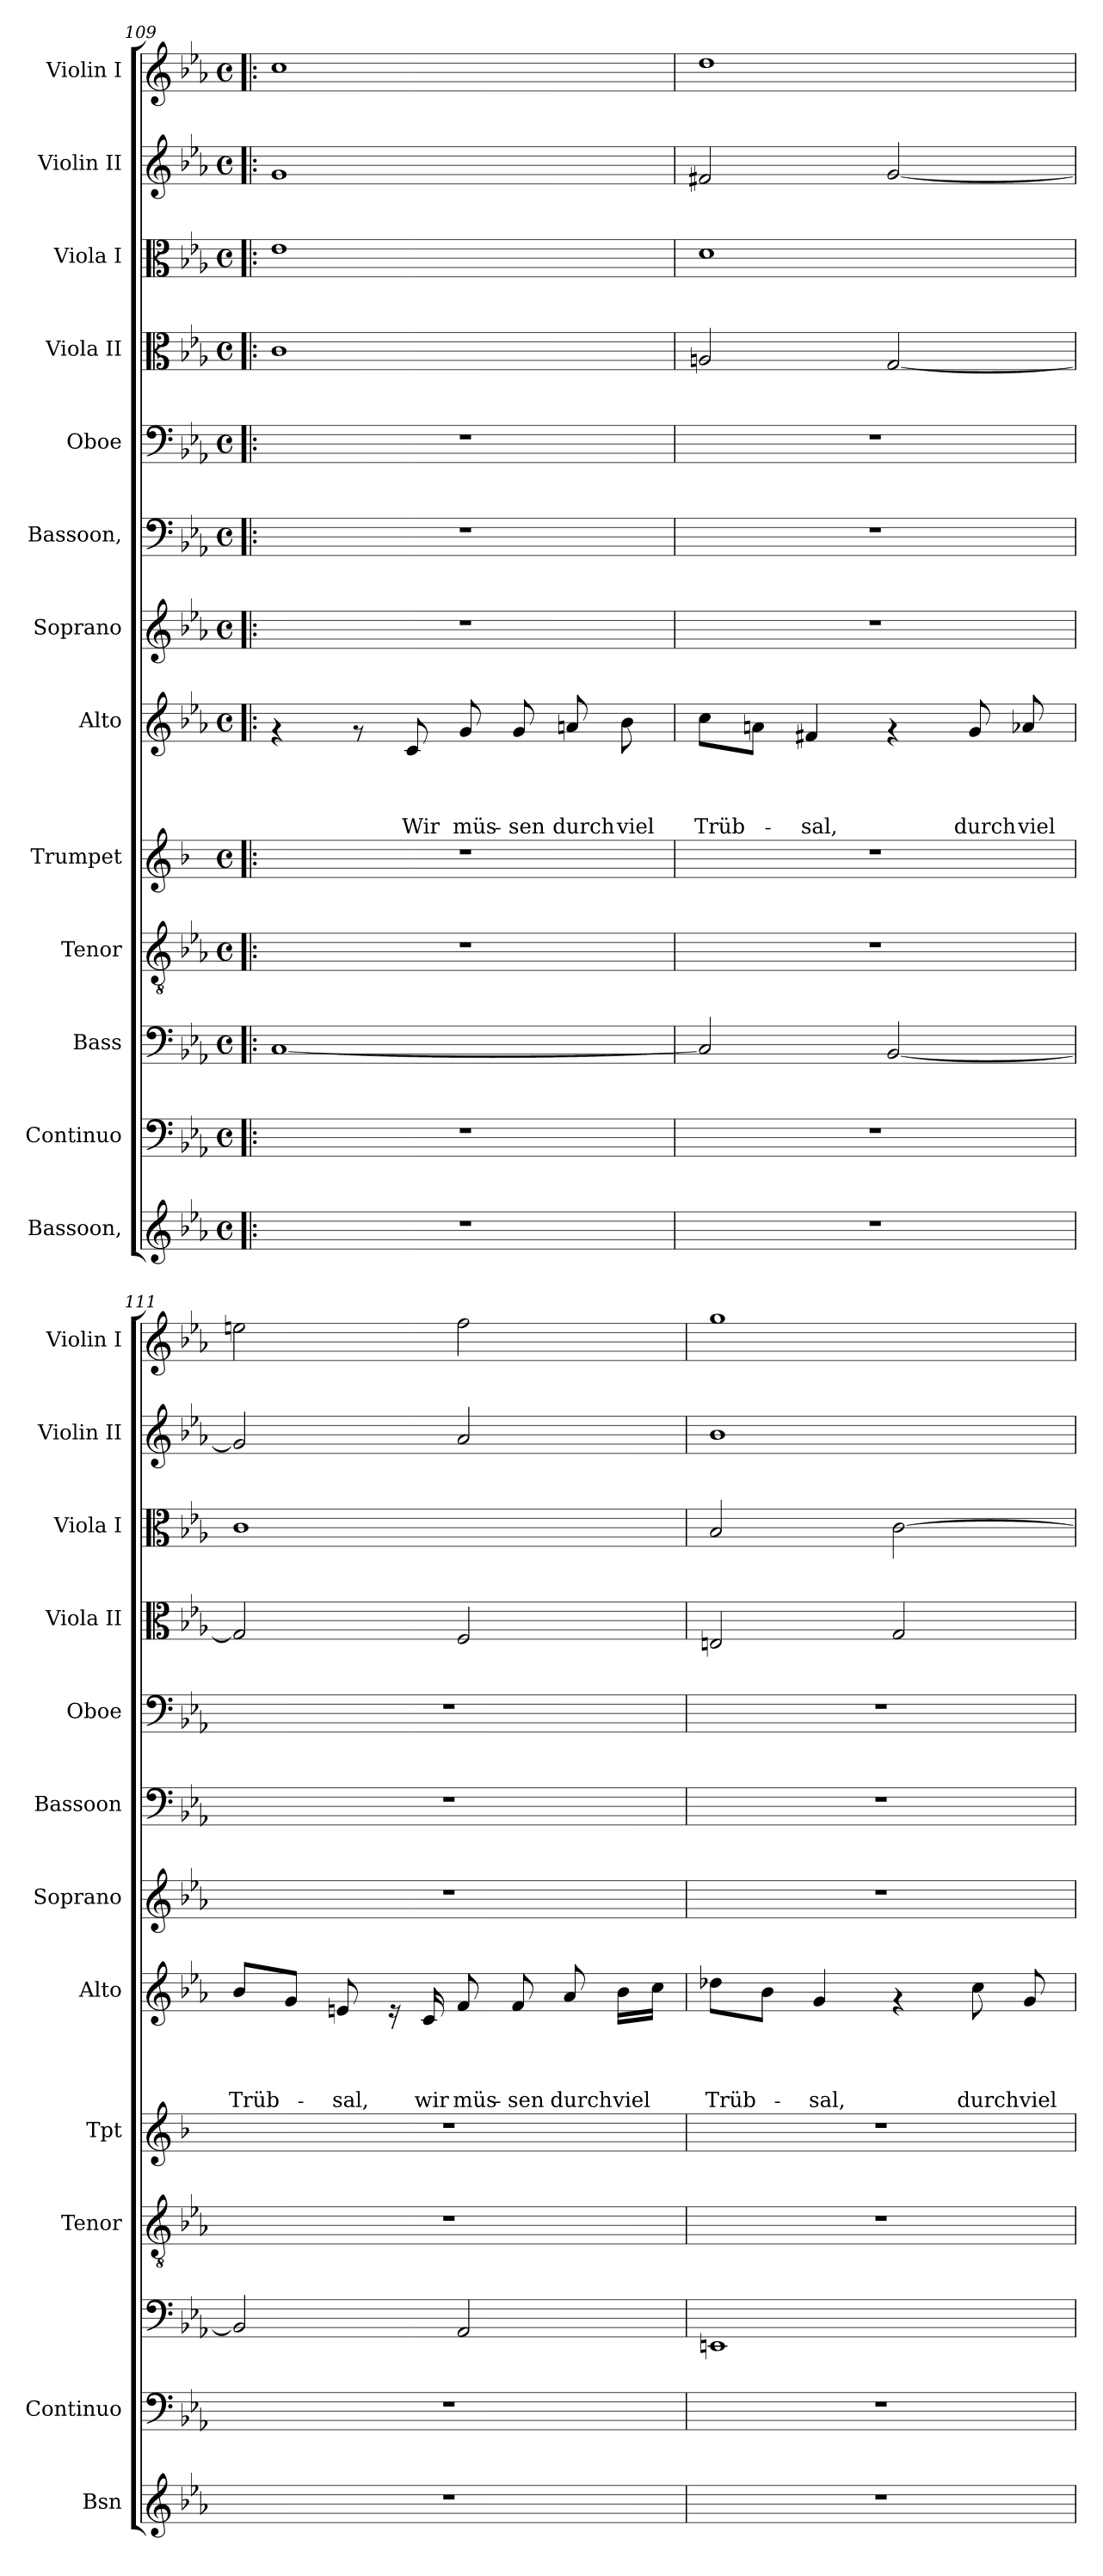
**kern	**kern	**kern	**kern	**kern	**kern	**text	**text	**text	**text	**kern	**kern	**kern	**kern	**kern	**kern	**kern
*part13	*part12	*part11	*part10	*part9	*part8	*part8	*part8	*part8	*part8	*part7	*part6	*part5	*part4	*part3	*part2	*part1
*staff13	*staff12	*staff11	*staff10	*staff9	*staff8	*staff8	*staff8	*staff8	*staff8	*staff7	*staff6	*staff5	*staff4	*staff3	*staff2	*staff1
*I"Bassoon,	*I"Continuo	*I"Bass	*I"Tenor	*I"Trumpet	*I"Alto	*	*	*	*	*I"Soprano	*I"Bassoon,	*I"Oboe	*I"Viola II	*I"Viola I	*I"Violin II	*I"Violin I
*I'Bsn	*I'Continuo	*	*I'Tenor	*I'Tpt	*I'Alto	*	*	*	*	*I'Soprano	*I'Bassoon	*I'Oboe	*I'Viola II	*I'Viola I	*I'Violin II	*I'Violin I
!!LO:PB:g=z
*clefG2	*clefF4	*clefF4	*clefGv2	*clefG2	*clefG2	*	*	*	*	*clefG2	*clefF4	*clefF4	*clefC3	*clefC3	*clefG2	*clefG2
*	*	*	*	*ITrd1c2	*	*	*	*	*	*	*	*	*	*	*	*
*k[b-e-a-]	*k[b-e-a-]	*k[b-e-a-]	*k[b-e-a-]	*k[b-e-a-]	*k[b-e-a-]	*	*	*	*	*k[b-e-a-]	*k[b-e-a-]	*k[b-e-a-]	*k[b-e-a-]	*k[b-e-a-]	*k[b-e-a-]	*k[b-e-a-]
*E-:	*E-:	*E-:	*E-:	*E-:	*E-:	*	*	*	*	*E-:	*E-:	*E-:	*E-:	*E-:	*E-:	*E-:
*M4/4	*M4/4	*M4/4	*M4/4	*M4/4	*M4/4	*	*	*	*	*M4/4	*M4/4	*M4/4	*M4/4	*M4/4	*M4/4	*M4/4
*met(c)	*met(c)	*met(c)	*met(c)	*met(c)	*met(c)	*	*	*	*	*met(c)	*met(c)	*met(c)	*met(c)	*met(c)	*met(c)	*met(c)
=109!|:	=109!|:	=109!|:	=109!|:	=109!|:	=109!|:	=109!|:	=109!|:	=109!|:	=109!|:	=109!|:	=109!|:	=109!|:	=109!|:	=109!|:	=109!|:	=109!|:
1r	1r	[<1C	1r	1r	4rf	.	.	.	.	1r	1r	1r	1c	1e-	1g	1cc
.	.	.	.	.	8rf	.	.	.	.	.	.	.	.	.	.	.
!	!	!	!	!	!	!	!	!	!LO:LY:b	!	!	!	!	!	!	!
.	.	.	.	.	8c/	.	.	.	Wir	.	.	.	.	.	.	.
!	!	!	!	!	!	!	!	!	!LO:LY:b	!	!	!	!	!	!	!
.	.	.	.	.	8g/	.	.	.	müs-	.	.	.	.	.	.	.
!	!	!	!	!	!	!	!	!	!LO:LY:b	!	!	!	!	!	!	!
.	.	.	.	.	8g/	.	.	.	-sen	.	.	.	.	.	.	.
!	!	!	!	!	!	!	!	!	!LO:LY:b	!	!	!	!	!	!	!
.	.	.	.	.	8an/	.	.	.	durch	.	.	.	.	.	.	.
!	!	!	!	!	!	!	!	!	!LO:LY:b	!	!	!	!	!	!	!
.	.	.	.	.	8b-\	.	.	.	viel	.	.	.	.	.	.	.
=110	=110	=110	=110	=110	=110	=110	=110	=110	=110	=110	=110	=110	=110	=110	=110	=110
!	!	!	!	!	!	!	!	!	!LO:LY:b	!	!	!	!	!	!	!
1r	1r	2C/]	1r	1r	8cc\L	.	.	.	Trüb-	1r	1r	1r	2An/	1d	2f#X/	1dd
.	.	.	.	.	8an\J	.	.	.	.	.	.	.	.	.	.	.
!	!	!	!	!	!	!	!	!	!LO:LY:b	!	!	!	!	!	!	!
.	.	.	.	.	4f#X/	.	.	.	-sal,	.	.	.	.	.	.	.
.	.	[<2BB-/	.	.	4rf	.	.	.	.	.	.	.	[<2G/	.	[<2g/	.
!	!	!	!	!	!	!	!	!	!LO:LY:b	!	!	!	!	!	!	!
.	.	.	.	.	8g/	.	.	.	durch	.	.	.	.	.	.	.
!	!	!	!	!	!	!	!	!	!LO:LY:b	!	!	!	!	!	!	!
.	.	.	.	.	8a-X/	.	.	.	viel	.	.	.	.	.	.	.
=111	=111	=111	=111	=111	=111	=111	=111	=111	=111	=111	=111	=111	=111	=111	=111	=111
!	!	!	!	!	!	!	!	!	!LO:LY:b	!	!	!	!	!	!	!
1r	1r	2BB-/]	1r	1r	8b-/L	.	.	.	Trüb-	1r	1r	1r	2G/]	1c	2g/]	2een\
.	.	.	.	.	8g/J	.	.	.	.	.	.	.	.	.	.	.
!	!	!	!	!	!	!	!	!	!LO:LY:b	!	!	!	!	!	!	!
.	.	.	.	.	8en/	.	.	.	-sal,	.	.	.	.	.	.	.
.	.	.	.	.	16re	.	.	.	.	.	.	.	.	.	.	.
!	!	!	!	!	!	!	!	!	!LO:LY:b	!	!	!	!	!	!	!
.	.	.	.	.	16c/	.	.	.	wir	.	.	.	.	.	.	.
!	!	!	!	!	!	!	!	!	!LO:LY:b	!	!	!	!	!	!	!
.	.	2AA-/	.	.	8f/	.	.	.	müs-	.	.	.	2F/	.	2a-/	2ff\
!	!	!	!	!	!	!	!	!	!LO:LY:b	!	!	!	!	!	!	!
.	.	.	.	.	8f/	.	.	.	-sen	.	.	.	.	.	.	.
!	!	!	!	!	!	!	!	!	!LO:LY:b	!	!	!	!	!	!	!
.	.	.	.	.	8a-/	.	.	.	durch	.	.	.	.	.	.	.
!	!	!	!	!	!	!	!	!	!LO:LY:b	!	!	!	!	!	!	!
.	.	.	.	.	16b-\LL	.	.	.	viel	.	.	.	.	.	.	.
.	.	.	.	.	16cc\JJ	.	.	.	.	.	.	.	.	.	.	.
!!LO:LB:g=z
=112	=112	=112	=112	=112	=112	=112	=112	=112	=112	=112	=112	=112	=112	=112	=112	=112
!	!	!	!	!	!	!	!	!	!LO:LY:b	!	!	!	!	!	!	!
1r	1r	1EEn<	1r	1r	8dd-X\L	.	.	.	Trüb-	1r	1r	1r	2En/	2B-/	1b-	1gg
.	.	.	.	.	8b-\J	.	.	.	.	.	.	.	.	.	.	.
!	!	!	!	!	!	!	!	!	!LO:LY:b	!	!	!	!	!	!	!
.	.	.	.	.	4g/	.	.	.	-sal,	.	.	.	.	.	.	.
.	.	.	.	.	4rf	.	.	.	.	.	.	.	2G/	[>2c\	.	.
!	!	!	!	!	!	!	!	!	!LO:LY:b	!	!	!	!	!	!	!
.	.	.	.	.	8cc\	.	.	.	durch	.	.	.	.	.	.	.
!	!	!	!	!	!	!	!	!	!LO:LY:b	!	!	!	!	!	!	!
.	.	.	.	.	8g/	.	.	.	viel	.	.	.	.	.	.	.
=	=	=	=	=	=	=	=	=	=	=	=	=	=	=	=	=
*-	*-	*-	*-	*-	*-	*-	*-	*-	*-	*-	*-	*-	*-	*-	*-	*-
